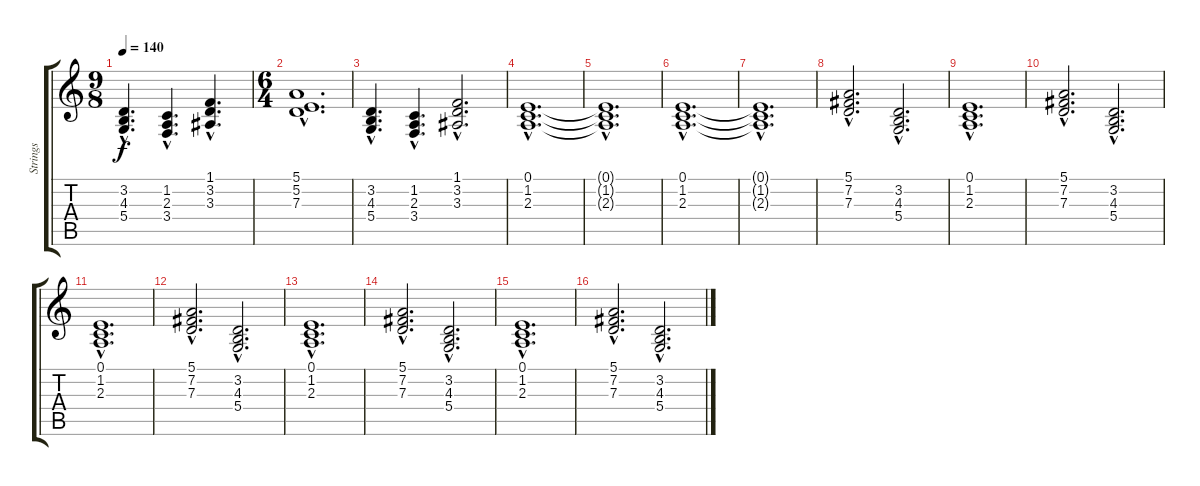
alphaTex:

\track ("Strings" "Strings") {instrument stringensemble1}
\staff {score tabs}
\tuning (E4 B3 G3 D3 A2 E2) {hide}
\ts (9 8)
\tempo 140
\clef g2
\ks c
(3.2{hac} 4.3{hac} 5.4{hac}).4{d dy f} (1.2{hac} 2.3{hac} 3.4{hac}).4{d} (1.1{hac} 3.2{hac} 3.3{hac}).4{d} |
\ts (6 4)
(5.1{hac} 5.2{hac} 7.3{hac}).1{d} |
(3.2{hac} 4.3{hac} 5.4{hac}).4{d} (1.2{hac} 2.3{hac} 3.4{hac}).4{d} (1.1{hac} 3.2{hac} 3.3{hac}).2{d} |
(0.1{hac} 1.2{hac} 2.3{hac}).1{d volume 11 instrument stringensemble1} |
(0.1{hac t} 1.2{hac t} 2.3{hac t}).1{d} |
(0.1{hac} 1.2{hac} 2.3{hac}).1{d} |
(0.1{hac t} 1.2{hac t} 2.3{hac t}).1{d} |
(5.1{hac} 7.2{hac} 7.3{hac}).2{d} (3.2{hac} 4.3{hac} 5.4{hac}).2{d} |
(0.1{hac} 1.2{hac} 2.3{hac}).1{d} |
(5.1{hac} 7.2{hac} 7.3{hac}).2{d} (3.2{hac} 4.3{hac} 5.4{hac}).2{d} |
(0.1{hac} 1.2{hac} 2.3{hac}).1{d} |
(5.1{hac} 7.2{hac} 7.3{hac}).2{d} (3.2{hac} 4.3{hac} 5.4{hac}).2{d} |
(0.1{hac} 1.2{hac} 2.3{hac}).1{d} |
(5.1{hac} 7.2{hac} 7.3{hac}).2{d} (3.2{hac} 4.3{hac} 5.4{hac}).2{d} |
(0.1{hac} 1.2{hac} 2.3{hac}).1{d} |
(5.1{hac} 7.2{hac} 7.3{hac}).2{d} (3.2{hac} 4.3{hac} 5.4{hac}).2{d}
